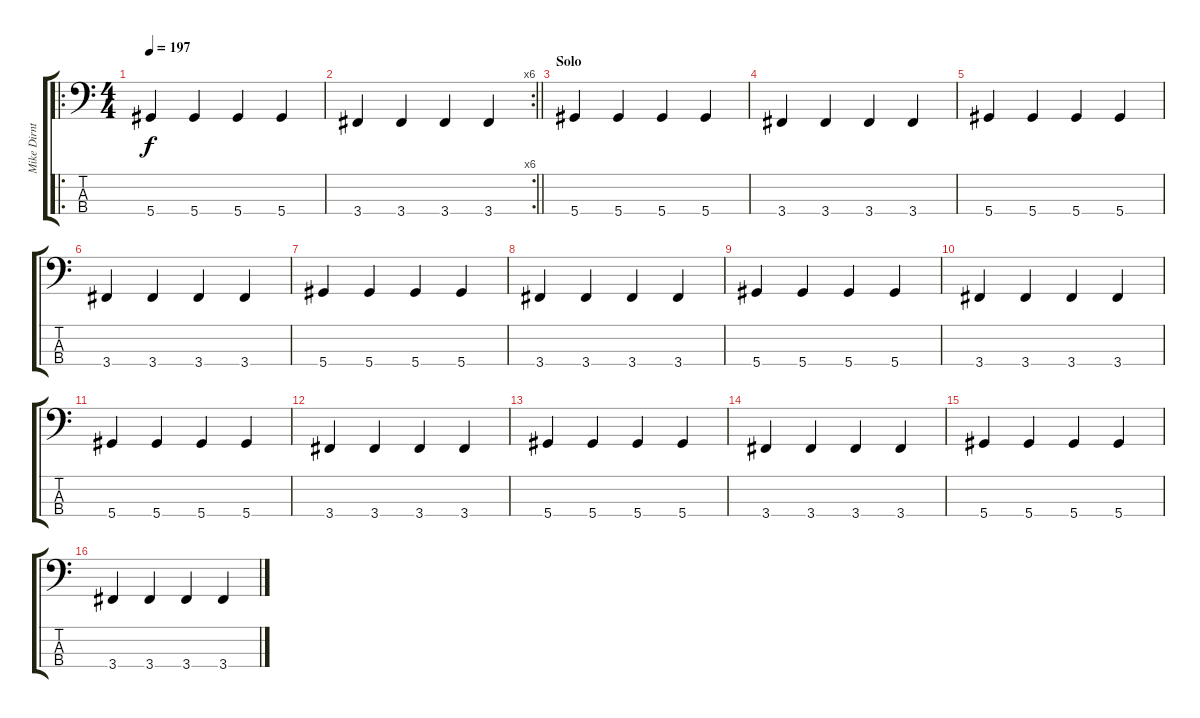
\track ("Mike Dirnt" "Mike Dirnt") {instrument electricbasspick}
\staff {score tabs}
\tuning (Gb2 Db2 Ab1 Eb1) {hide}
\ro
\ts (4 4)
\tempo 197
\clef f4
\ks c
5.4.4{dy f} 5.4.4 5.4.4 5.4.4 |
\rc 6
\barLineRight lightlight
3.4.4 3.4.4 3.4.4 3.4.4 |
\section ("" "Solo")
5.4.4 5.4.4 5.4.4 5.4.4 |
3.4.4 3.4.4 3.4.4 3.4.4 |
5.4.4 5.4.4 5.4.4 5.4.4 |
3.4.4 3.4.4 3.4.4 3.4.4 |
5.4.4 5.4.4 5.4.4 5.4.4 |
3.4.4 3.4.4 3.4.4 3.4.4 |
5.4.4 5.4.4 5.4.4 5.4.4 |
3.4.4 3.4.4 3.4.4 3.4.4 |
5.4.4 5.4.4 5.4.4 5.4.4 |
3.4.4 3.4.4 3.4.4 3.4.4 |
5.4.4 5.4.4 5.4.4 5.4.4 |
3.4.4 3.4.4 3.4.4 3.4.4 |
5.4.4 5.4.4 5.4.4 5.4.4 |
3.4.4 3.4.4 3.4.4 3.4.4
